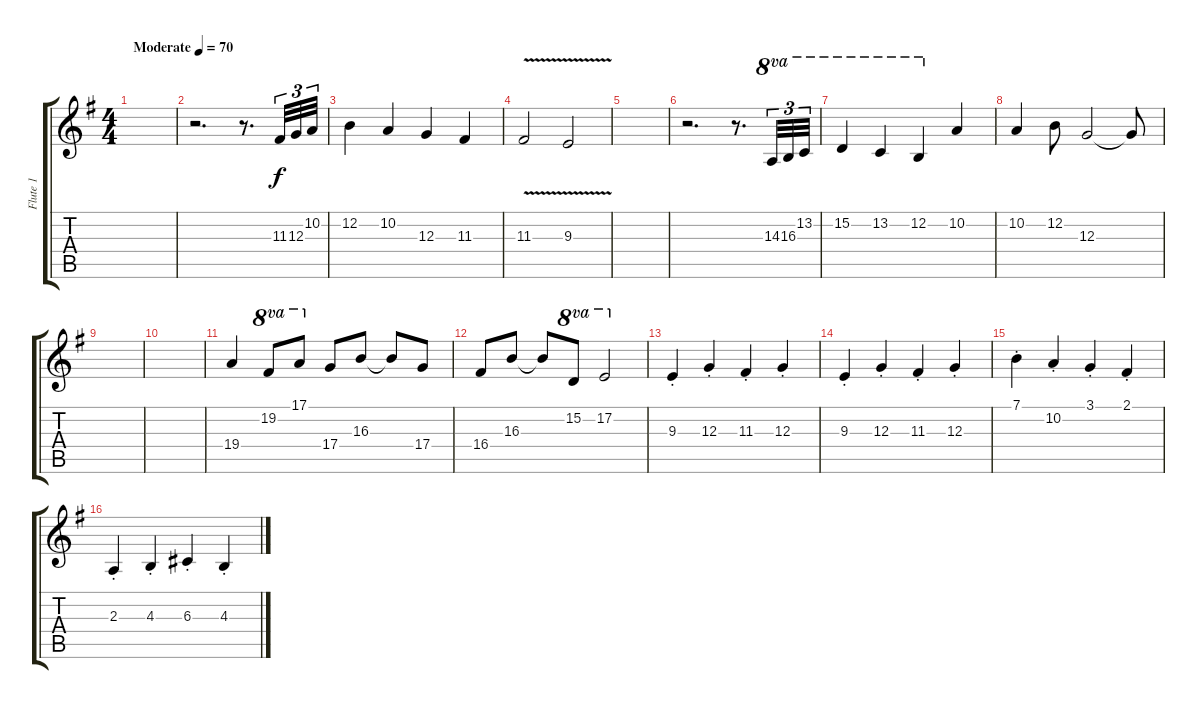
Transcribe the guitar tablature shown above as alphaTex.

\track ("Flute 1" "Flute 1") {instrument flute}
\staff {score tabs}
\tuning (E4 B3 G3 D3 A2 E2) {hide}
\ts (4 4)
\tempo (70 "Moderate")
\clef g2
\ks eminor
|
r.2{d} r.8{d} 11.3.32{tu (3 2)} 12.3.32{tu (3 2)} 10.2.32{tu (3 2)} |
12.2.4 10.2.4 12.3.4 11.3.4 |
11.3{v}.2 9.3{v}.2 |
|
r.2{d} r.8{d} 14.3.32{tu (3 2) ot 8va} 16.3.32{tu (3 2) ot 8va} 13.2.32{tu (3 2) ot 8va} |
15.2.4{ot 8va} 13.2.4{ot 8va} 12.2.4{ot 8va} 10.2.4 |
10.2.4 12.2.8 12.3.2 12.3{t}.8 |
|
|
19.4.4 19.2.8{ot 8va} 17.1.8{ot 8va} 17.4.8 16.3.8 16.3{t}.8 17.4.8 |
16.4.8 16.3.8 16.3{t}.8 15.2.8{ot 8va} 17.2.2{ot 8va} |
9.3{st}.4{volume 13} 12.3{st}.4 11.3{st}.4 12.3{st}.4 |
9.3{st}.4 12.3{st}.4 11.3{st}.4 12.3{st}.4 |
7.1{st}.4 10.2{st}.4 3.1{st}.4 2.1{st}.4 |
2.3{st}.4 4.3{st}.4 6.3{st}.4 4.3{st}.4
